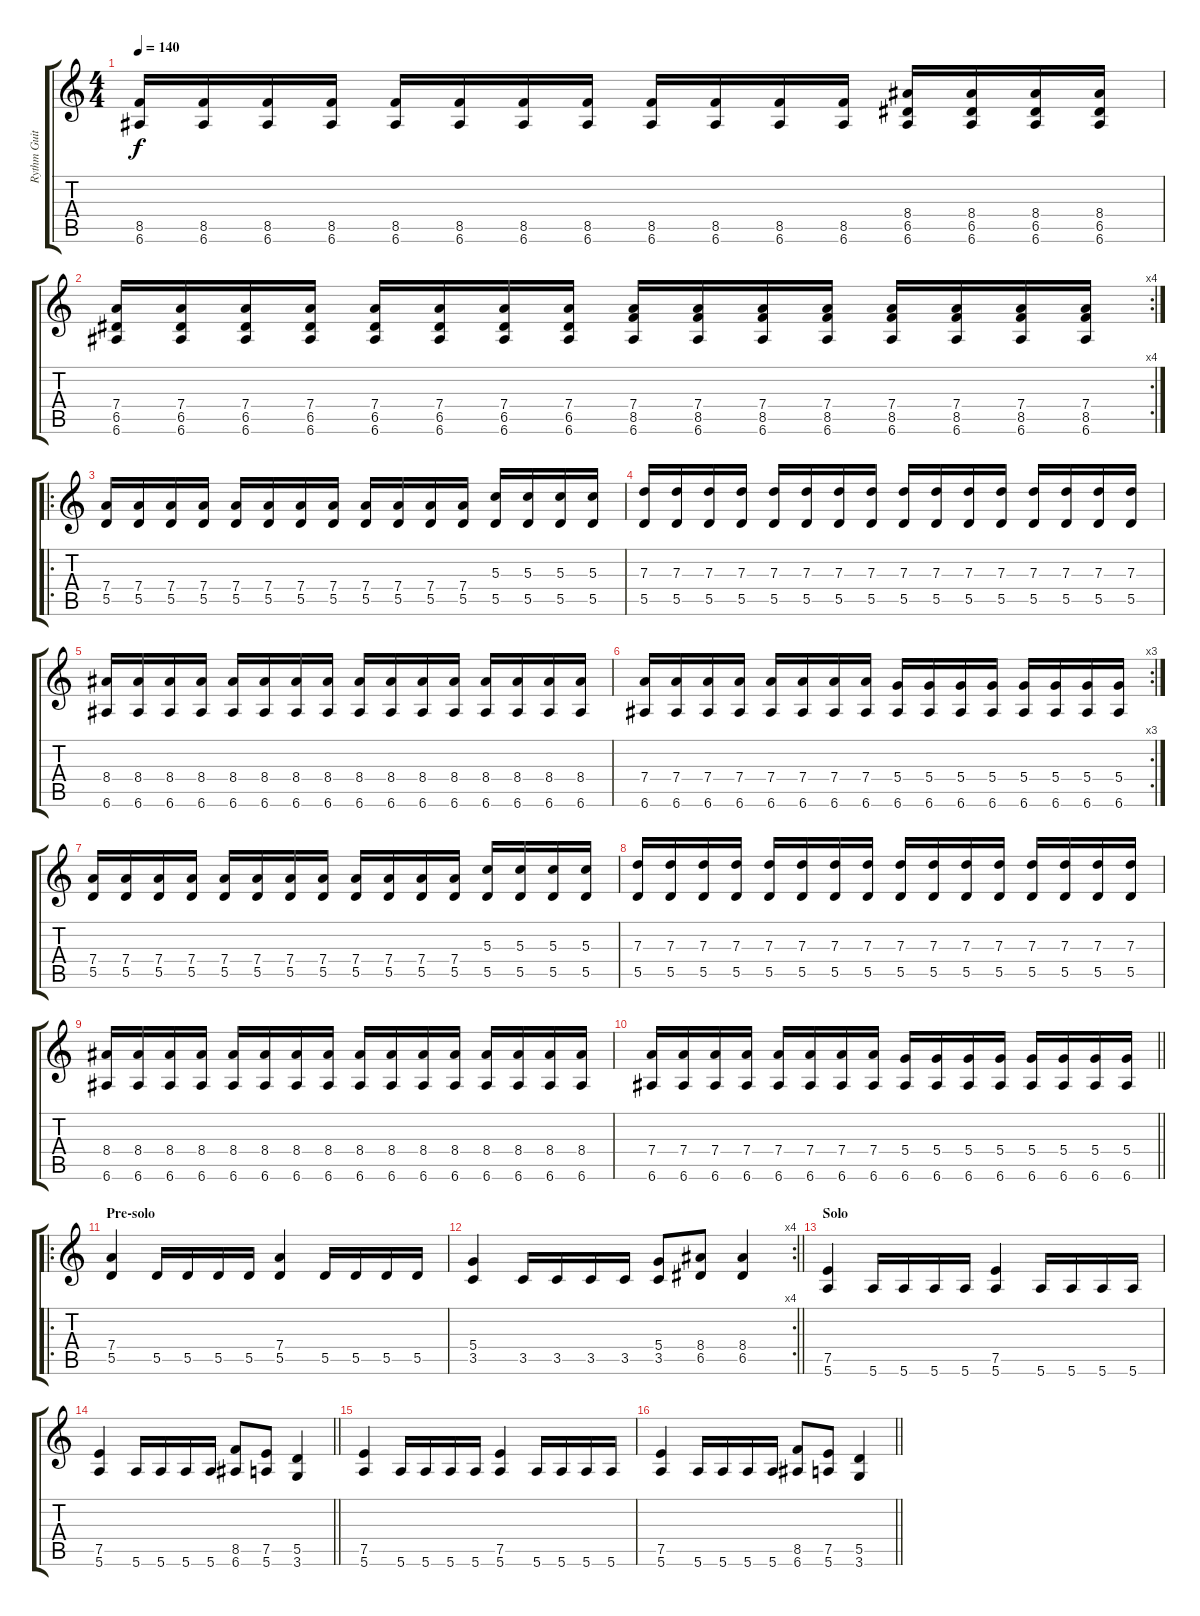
\track ("Rythm Guitar" "Rythm Guit") {instrument distortionguitar}
\staff {score tabs}
\tuning (E4 B3 G3 D3 A2 E2) {hide}
\ts (4 4)
\tempo 140
\clef g2
\ks c
(8.5 6.6).16{dy f} (8.5 6.6).16 (8.5 6.6).16 (8.5 6.6).16 (8.5 6.6).16 (8.5 6.6).16 (8.5 6.6).16 (8.5 6.6).16 (8.5 6.6).16 (8.5 6.6).16 (8.5 6.6).16 (8.5 6.6).16 (8.4 6.5 6.6).16 (8.4 6.5 6.6).16 (8.4 6.5 6.6).16 (8.4 6.5 6.6).16 |
\rc 4
(7.4 6.5 6.6).16 (7.4 6.5 6.6).16 (7.4 6.5 6.6).16 (7.4 6.5 6.6).16 (7.4 6.5 6.6).16 (7.4 6.5 6.6).16 (7.4 6.5 6.6).16 (7.4 6.5 6.6).16 (7.4 8.5 6.6).16 (7.4 8.5 6.6).16 (7.4 8.5 6.6).16 (7.4 8.5 6.6).16 (7.4 8.5 6.6).16 (7.4 8.5 6.6).16 (7.4 8.5 6.6).16 (7.4 8.5 6.6).16 |
\ro
(7.4 5.5).16 (7.4 5.5).16 (7.4 5.5).16 (7.4 5.5).16 (7.4 5.5).16 (7.4 5.5).16 (7.4 5.5).16 (7.4 5.5).16 (7.4 5.5).16 (7.4 5.5).16 (7.4 5.5).16 (7.4 5.5).16 (5.3 5.5).16 (5.3 5.5).16 (5.3 5.5).16 (5.3 5.5).16 |
(7.3 5.5).16 (7.3 5.5).16 (7.3 5.5).16 (7.3 5.5).16 (7.3 5.5).16 (7.3 5.5).16 (7.3 5.5).16 (7.3 5.5).16 (7.3 5.5).16 (7.3 5.5).16 (7.3 5.5).16 (7.3 5.5).16 (7.3 5.5).16 (7.3 5.5).16 (7.3 5.5).16 (7.3 5.5).16 |
(8.4 6.6).16 (8.4 6.6).16 (8.4 6.6).16 (8.4 6.6).16 (8.4 6.6).16 (8.4 6.6).16 (8.4 6.6).16 (8.4 6.6).16 (8.4 6.6).16 (8.4 6.6).16 (8.4 6.6).16 (8.4 6.6).16 (8.4 6.6).16 (8.4 6.6).16 (8.4 6.6).16 (8.4 6.6).16 |
\rc 3
(7.4 6.6).16 (7.4 6.6).16 (7.4 6.6).16 (7.4 6.6).16 (7.4 6.6).16 (7.4 6.6).16 (7.4 6.6).16 (7.4 6.6).16 (5.4 6.6).16 (5.4 6.6).16 (5.4 6.6).16 (5.4 6.6).16 (5.4 6.6).16 (5.4 6.6).16 (5.4 6.6).16 (5.4 6.6).16 |
(7.4 5.5).16 (7.4 5.5).16 (7.4 5.5).16 (7.4 5.5).16 (7.4 5.5).16 (7.4 5.5).16 (7.4 5.5).16 (7.4 5.5).16 (7.4 5.5).16 (7.4 5.5).16 (7.4 5.5).16 (7.4 5.5).16 (5.3 5.5).16 (5.3 5.5).16 (5.3 5.5).16 (5.3 5.5).16 |
(7.3 5.5).16 (7.3 5.5).16 (7.3 5.5).16 (7.3 5.5).16 (7.3 5.5).16 (7.3 5.5).16 (7.3 5.5).16 (7.3 5.5).16 (7.3 5.5).16 (7.3 5.5).16 (7.3 5.5).16 (7.3 5.5).16 (7.3 5.5).16 (7.3 5.5).16 (7.3 5.5).16 (7.3 5.5).16 |
(8.4 6.6).16 (8.4 6.6).16 (8.4 6.6).16 (8.4 6.6).16 (8.4 6.6).16 (8.4 6.6).16 (8.4 6.6).16 (8.4 6.6).16 (8.4 6.6).16 (8.4 6.6).16 (8.4 6.6).16 (8.4 6.6).16 (8.4 6.6).16 (8.4 6.6).16 (8.4 6.6).16 (8.4 6.6).16 |
\barLineRight lightlight
(7.4 6.6).16 (7.4 6.6).16 (7.4 6.6).16 (7.4 6.6).16 (7.4 6.6).16 (7.4 6.6).16 (7.4 6.6).16 (7.4 6.6).16 (5.4 6.6).16 (5.4 6.6).16 (5.4 6.6).16 (5.4 6.6).16 (5.4 6.6).16 (5.4 6.6).16 (5.4 6.6).16 (5.4 6.6).16 |
\ro
\section ("" "Pre-solo")
(7.4 5.5).4 5.5.16 5.5.16 5.5.16 5.5.16 (7.4 5.5).4 5.5.16 5.5.16 5.5.16 5.5.16 |
\rc 4
\barLineRight lightlight
(5.4 3.5).4 3.5.16 3.5.16 3.5.16 3.5.16 (5.4 3.5).8 (8.4 6.5).8 (8.4 6.5).4 |
\section ("" "Solo")
(7.5 5.6).4 5.6.16 5.6.16 5.6.16 5.6.16 (7.5 5.6).4 5.6.16 5.6.16 5.6.16 5.6.16 |
\barLineRight lightlight
(7.5 5.6).4 5.6.16 5.6.16 5.6.16 5.6.16 (8.5 6.6).8 (7.5 5.6).8 (5.5 3.6).4 |
(7.5 5.6).4 5.6.16 5.6.16 5.6.16 5.6.16 (7.5 5.6).4 5.6.16 5.6.16 5.6.16 5.6.16 |
\barLineRight lightlight
(7.5 5.6).4 5.6.16 5.6.16 5.6.16 5.6.16 (8.5 6.6).8 (7.5 5.6).8 (5.5 3.6).4
